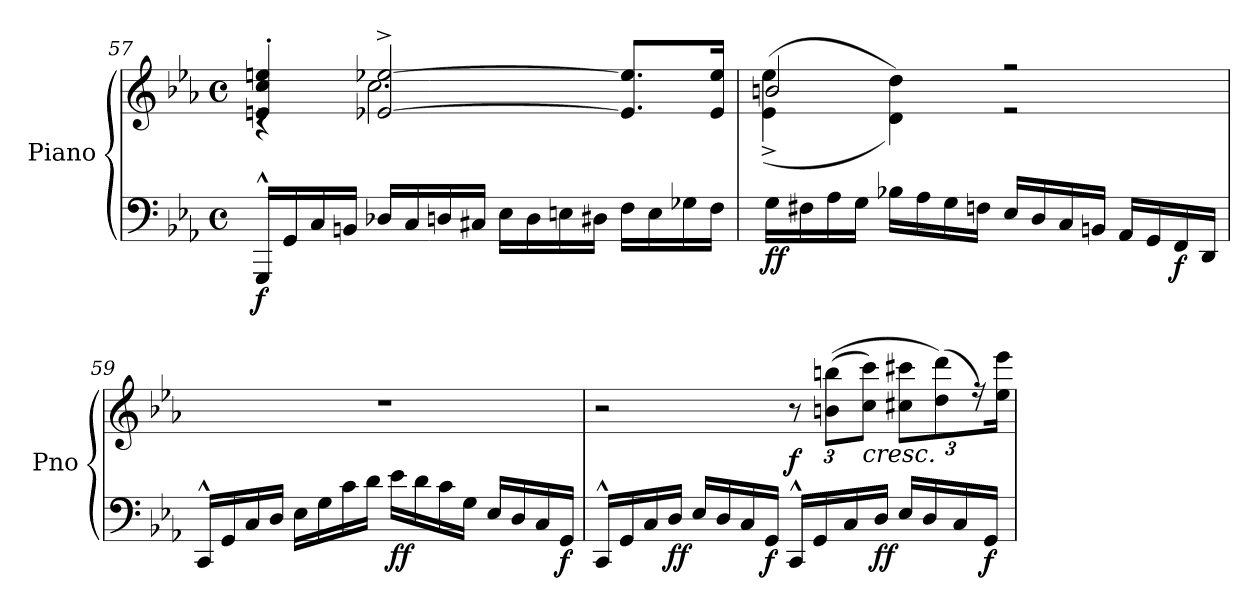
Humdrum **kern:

**kern	**kern	**dynam
*part1	*part1	*part1
*staff2	*staff1	*staff1/2
*I"Piano	*	*
*I'Pno	*	*
*clefF4	*clefG2	*
*k[b-e-a-]	*k[b-e-a-]	*
*M4/4	*M4/4	*
*met(c)	*met(c)	*
*MM160	*MM160	*
=57	=57	=57
*	*^	*
!	!	!	!LO:DY:b=2
16GGG^^/LL	4en/' 4cc/' 4een/'	4rc	f
16GG/	.	.	.
16C/	.	.	.
16BBn/JJ	.	.	.
16D-X/LL	[2e-X/^ [2ee-X/^	2.cc\	.
16C/	.	.	.
16Dn/	.	.	.
16C#X/JJ	.	.	.
16E-\LL	.	.	.
16D\	.	.	.
16En\	.	.	.
16D#X\JJ	.	.	.
16F\LL	8.e-/] 8.ee-/]L	.	.
16E\	.	.	.
16G-X\	.	.	.
16F\JJ	16e-/ 16ee-/Jk	.	.
!!LO:LB:g=z	!!
=58	=58	=58	=58
!	!	!	!LO:DY:b=2
16G\LL	2bn/	(>(<4e-\^ 4ee-\^	ff
16F#X\	.	.	.
16A-\	.	.	.
16G\JJ	.	.	.
16B-X\LL	.	4d\ 4dd\))	.
16A-\	.	.	.
16G\	.	.	.
16Fn\JJ	.	.	.
16E-/LL	2re	2rff	.
16D/	.	.	.
16C/	.	.	.
16BBn/JJ	.	.	.
16AA-/LL	.	.	.
16GG/	.	.	.
!	!	!	!LO:DY:b=2
16FF/	.	.	f
16DD/JJ	.	.	.
*	*v	*v	*
=59	=59	=59
16CC^^/LL	1r	.
16GG/	.	.
16C/	.	.
16D/JJ	.	.
16E-\LL	.	.
16G\	.	.
16c\	.	.
16d\JJ	.	.
!	!	!LO:DY:b=2
16e-\LL	.	ff
16d\	.	.
16c\	.	.
16G\JJ	.	.
16E-/LL	.	.
16D/	.	.
16C/	.	.
!	!	!LO:DY:b=2
16GG/JJ	.	f
=60	=60	=60
16CC^^/LL	2r	.
16GG/	.	.
16C/	.	.
!	!	!LO:DY:b=2
16D/JJ	.	ff
16E-/LL	.	.
16D/	.	.
16C/	.	.
!	!	!LO:DY:b=2
16GG/JJ	.	f
*	*Xbrackettup	*
!	!	!LO:DY:a=2
16CC^^/LL	12r	f
16GG/	.	.
*	*MM130	*
.	(>(>12bn\ 12bbn\L	.
16C/	.	.
!	!	!LO:HP:b
.	12cc\ 12ccc\J)	<
!	!	!LO:DY:b=2
16D/JJ	.	ff
16E-/LL	12cc#X\ 12ccc#X\L	.
16D/	.	.
.	(>12dd\ 12ddd\)	.
16C/	.	.
.	24r)	.
!	!	!LO:DY:b=2
16GG/JJ	.	f
.	24ee-\ 24eee-\Jk	.
.	.	[
=	=	=
*-	*-	*-
